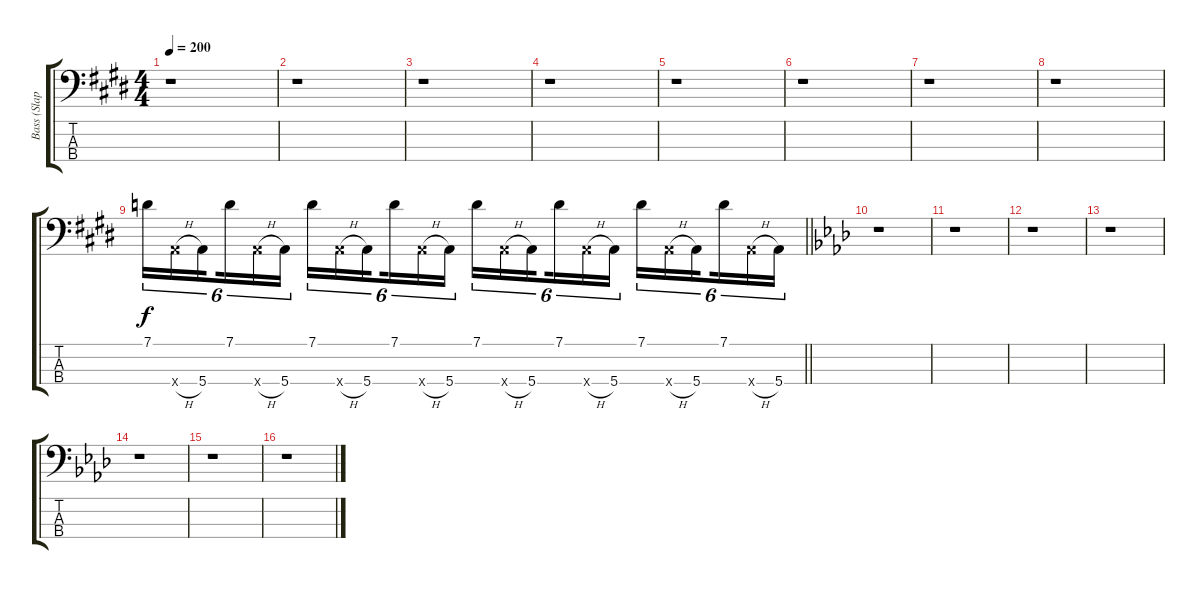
\track ("Bass (Slap/Pop) - T.M. Stevens" "Bass (Slap") {instrument slapbass1}
\staff {score tabs}
\tuning (G2 D2 A1 E1) {hide}
\ts (4 4)
\tempo 200
\clef f4
\ks c#minor
r.1{dy f} |
\ks e
r.1 |
\ks c#minor
r.1 |
r.1 |
r.1 |
\ks e
r.1 |
\ks c#minor
r.1 |
r.1 |
\barLineRight lightlight
7.1.16{tu (6 4)} 5.4{h x}.16{tu (6 4)} 5.4.16{tu (6 4) beam splitsecondary} 7.1.16{tu (6 4)} 5.4{h x}.16{tu (6 4)} 5.4.16{tu (6 4)} 7.1.16{tu (6 4)} 5.4{h x}.16{tu (6 4)} 5.4.16{tu (6 4) beam splitsecondary} 7.1.16{tu (6 4)} 5.4{h x}.16{tu (6 4)} 5.4.16{tu (6 4)} 7.1.16{tu (6 4)} 5.4{h x}.16{tu (6 4)} 5.4.16{tu (6 4) beam splitsecondary} 7.1.16{tu (6 4)} 5.4{h x}.16{tu (6 4)} 5.4.16{tu (6 4)} 7.1.16{tu (6 4)} 5.4{h x}.16{tu (6 4)} 5.4.16{tu (6 4) beam splitsecondary} 7.1.16{tu (6 4)} 5.4{h x}.16{tu (6 4)} 5.4.16{tu (6 4)} |
\ks ab
r.1 |
r.1 |
r.1 |
r.1 |
r.1 |
r.1 |
r.1
